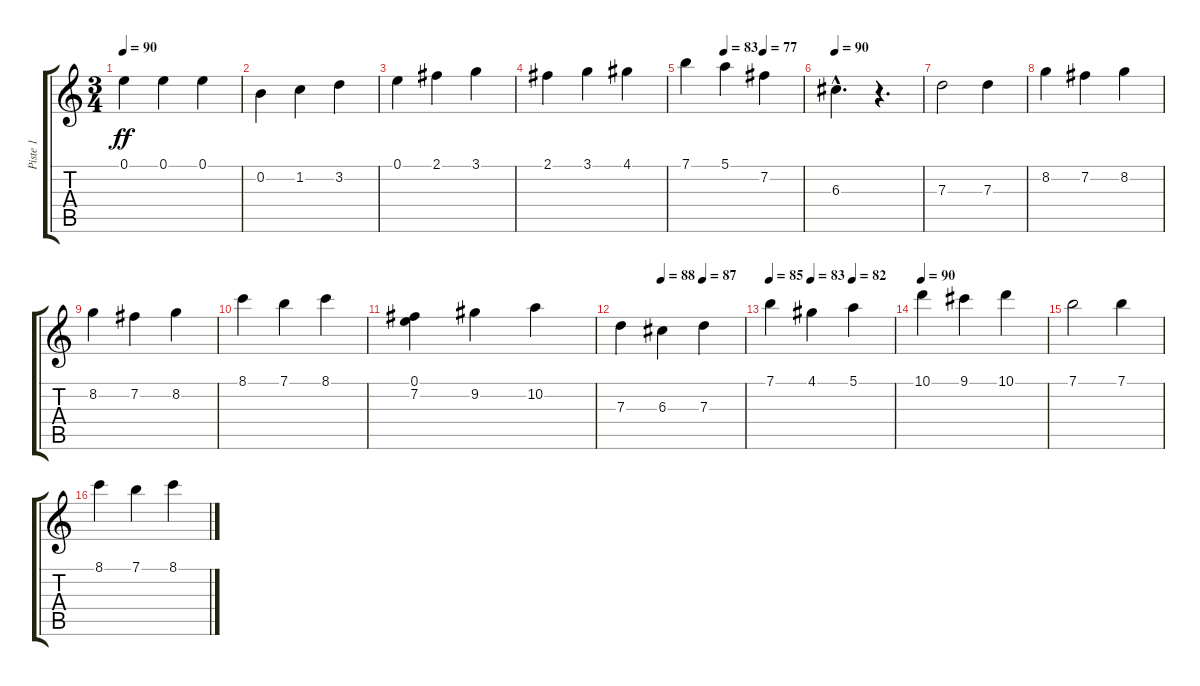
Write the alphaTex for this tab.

\track ("Piste 1" "Piste 1") {instrument acousticguitarnylon}
\staff {score tabs}
\tuning (E4 B3 G3 D3 A2 E2) {hide}
\ts (3 4)
\tempo 90
\clef g2
\ks c
0.1.4{dy ff} 0.1.4 0.1.4 |
0.2.4 1.2.4 3.2.4 |
0.1.4 2.1.4 3.1.4 |
2.1.4 3.1.4 4.1.4 |
\tempo (83 0.3333333333333333)
\tempo (77 0.6666666666666666)
7.1.4 5.1.4 7.2.4 |
\tempo 90
6.3{hac}.4{d} r.4{d} |
7.3.2 7.3.4 |
8.2.4 7.2.4 8.2.4 |
8.2.4 7.2.4 8.2.4 |
8.1.4 7.1.4 8.1.4 |
(0.1 7.2).4 9.2.4 10.2.4 |
\tempo (88 0.3333333333333333)
\tempo (87 0.6666666666666666)
7.3.4 6.3.4 7.3.4 |
\tempo 85
\tempo (83 0.3333333333333333)
\tempo (82 0.6666666666666666)
7.1.4 4.1.4 5.1.4 |
\tempo 90
10.1.4 9.1.4 10.1.4 |
7.1.2 7.1.4 |
8.1.4 7.1.4 8.1.4
